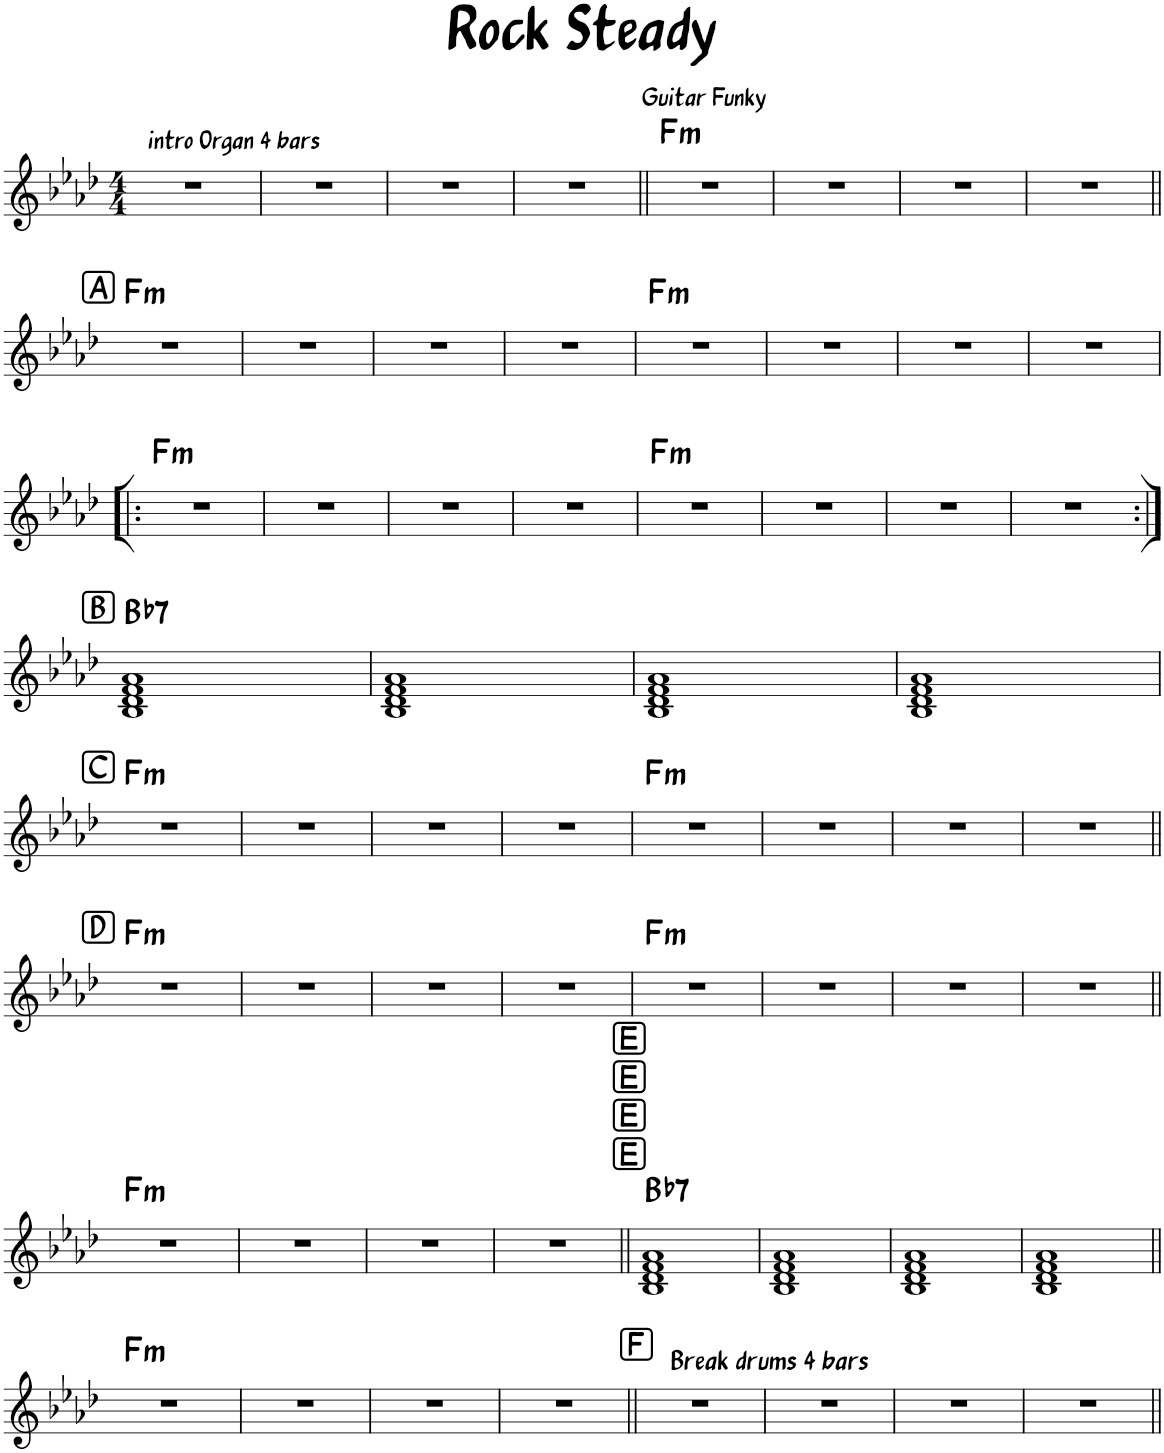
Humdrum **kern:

**kern	**harte
*part1	*part1
*staff1	*
*I"Piano	*
*I'Pno.	*
*clefG2	*
*k[b-e-a-d-]	*
*M4/4	*
=1	=1
!LO:TX:a:t=intro Organ 4 bars	!
1r	.
=2	=2
1r	.
=3	=3
1r	.
=4	=4
1r	.
=5||	=5||
!LO:TX:a:t=Guitar Funky	!LO:H:kt=m
1r	F:min
=6	=6
1r	.
=7	=7
1r	.
=8	=8
1r	.
!!LO:LB:g=z
!!LO:REH:place=s1:a:cj:fs=14:t=A
=9||	=9||
!	!LO:H:kt=m
1r	F:min
=10	=10
1r	.
=11	=11
1r	.
=12	=12
1r	.
=13	=13
!	!LO:H:kt=m
1r	F:min
=14	=14
1r	.
=15	=15
1r	.
=16	=16
1r	.
!!LO:LB:g=z
=17!|:	=17!|:
!	!LO:H:kt=m
1r	F:min
=18	=18
1r	.
=19	=19
1r	.
=20	=20
1r	.
=21	=21
!	!LO:H:kt=m
1r	F:min
=22	=22
1r	.
=23	=23
1r	.
=24	=24
1r	.
!!LO:LB:g=z
!!LO:REH:place=s1:a:cj:fs=14:t=B
=25:|!	=25:|!
!	!LO:H:kt=7
1B- 1d- 1f 1a-	Bb:7
=26	=26
1B- 1d- 1f 1a-	.
=27	=27
1B- 1d- 1f 1a-	.
=28	=28
1B- 1d- 1f 1a-	.
!!LO:LB:g=z
!!LO:REH:place=s1:a:cj:fs=14:t=C
=29	=29
!	!LO:H:kt=m
1r	F:min
=30	=30
1r	.
=31	=31
1r	.
=32	=32
1r	.
=33	=33
!	!LO:H:kt=m
1r	F:min
=34	=34
1r	.
=35	=35
1r	.
=36	=36
1r	.
!!LO:LB:g=z
!!LO:REH:place=s1:a:cj:fs=14:t=D
=37||	=37||
!	!LO:H:kt=m
1r	F:min
=38	=38
1r	.
=39	=39
1r	.
=40	=40
1r	.
=41	=41
!	!LO:H:kt=m
1r	F:min
=42	=42
1r	.
=43	=43
1r	.
=44	=44
1r	.
!!LO:LB:g=z
=45||	=45||
!	!LO:H:kt=m
1r	F:min
=46	=46
1r	.
=47	=47
1r	.
=48	=48
1r	.
!!LO:REH:place=s1:a:cj:fs=14:t=E
!!LO:REH:place=s1:a:cj:fs=14:t=E
!!LO:REH:place=s1:a:cj:fs=14:t=E
!!LO:REH:place=s1:a:cj:fs=14:t=E
=49||	=49||
!	!LO:H:kt=7
1B- 1d- 1f 1a-	Bb:7
=50	=50
1B- 1d- 1f 1a-	.
=51	=51
1B- 1d- 1f 1a-	.
=52	=52
1B- 1d- 1f 1a-	.
!!LO:LB:g=z
=53||	=53||
!	!LO:H:kt=m
1r	F:min
=54	=54
1r	.
=55	=55
1r	.
=56	=56
1r	.
!!LO:REH:place=s1:a:cj:fs=14:t=F
=57||	=57||
!LO:TX:a:t=Break drums 4 bars	!
1r	.
=58	=58
1r	.
=59	=59
1r	.
=60	=60
1r	.
=||	=||
*-	*-
